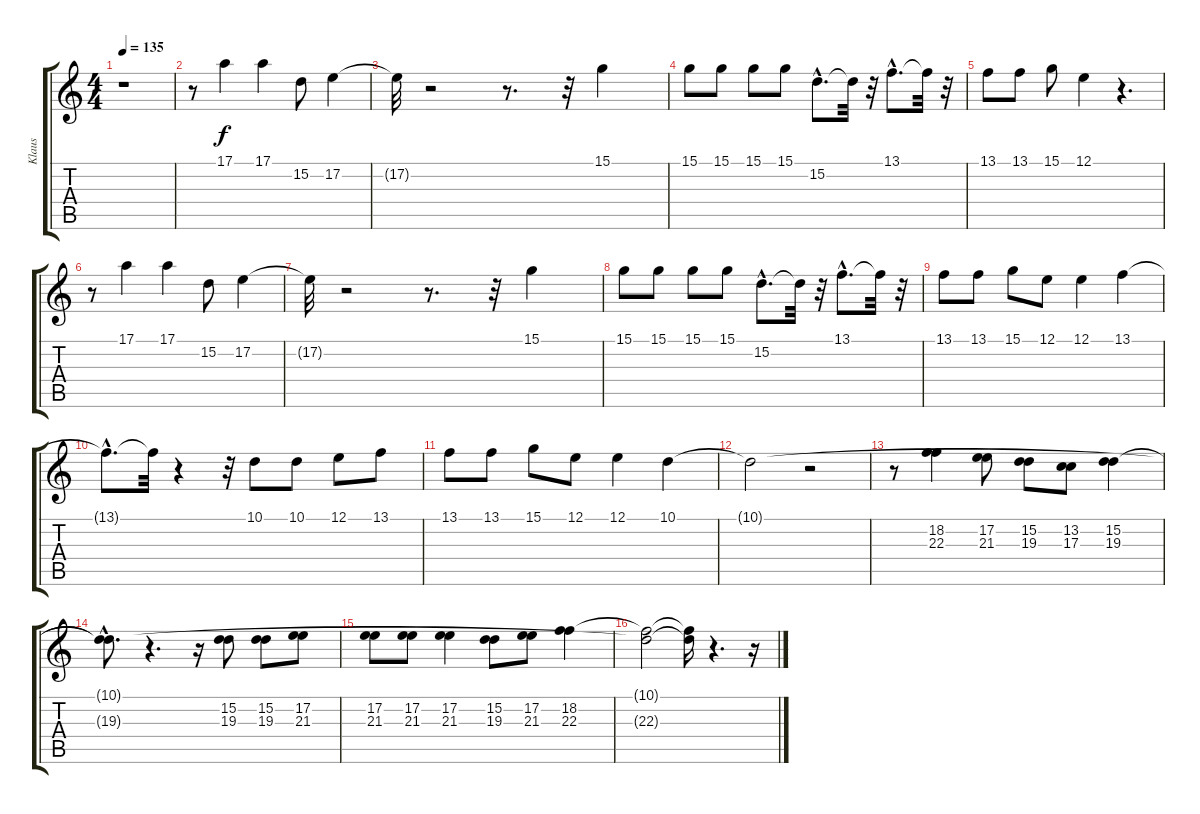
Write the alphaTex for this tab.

\track ("Klaus" "Klaus") {instrument lead6voice}
\staff {score tabs}
\tuning (E4 B3 G3 D3 A2 E2) {hide}
\ts (4 4)
\tempo 135
\clef g2
\ks c
r.1{dy f} |
r.8 17.1.4 17.1.4 15.2.8 17.2.4 |
17.2{t}.32 r.2 r.8{d} r.32 15.1.4 |
15.1.8 15.1.8 15.1.8 15.1.8 15.2{hac}.8{d} 15.2{t}.32 r.32 13.1{hac}.8{d} 13.1{t}.32 r.32 |
13.1.8 13.1.8 15.1.8 12.1.4 r.4{d} |
r.8 17.1.4 17.1.4 15.2.8 17.2.4 |
17.2{t}.32 r.2 r.8{d} r.32 15.1.4 |
15.1.8 15.1.8 15.1.8 15.1.8 15.2{hac}.8{d} 15.2{t}.32 r.32 13.1{hac}.8{d} 13.1{t}.32 r.32 |
13.1.8 13.1.8 15.1.8 12.1.8 12.1.4 13.1.4 |
13.1{hac t}.8{d} 13.1{t}.32 r.4 r.32 10.1.8 10.1.8 12.1.8 13.1.8 |
13.1.8 13.1.8 15.1.8 12.1.8 12.1.4 10.1.4 |
10.1{t}.2 r.2 |
r.8 (18.2 22.3).4 (17.2 21.3).8 (15.2 19.3).8 (13.2 17.3).8 (15.2 19.3).4 |
(10.1{hac t} 19.3{hac t}).8{d} r.4{d} r.16 (15.2 19.3).8 (15.2 19.3).8 (17.2 21.3).8 |
(17.2 21.3).8 (17.2 21.3).8 (17.2 21.3).4 (15.2 19.3).8 (17.2 21.3).8 (18.2 22.3).4 |
(10.1{t} 22.3{t}).2 (10.1{t} 22.3{t}).16 r.4{d} r.16
